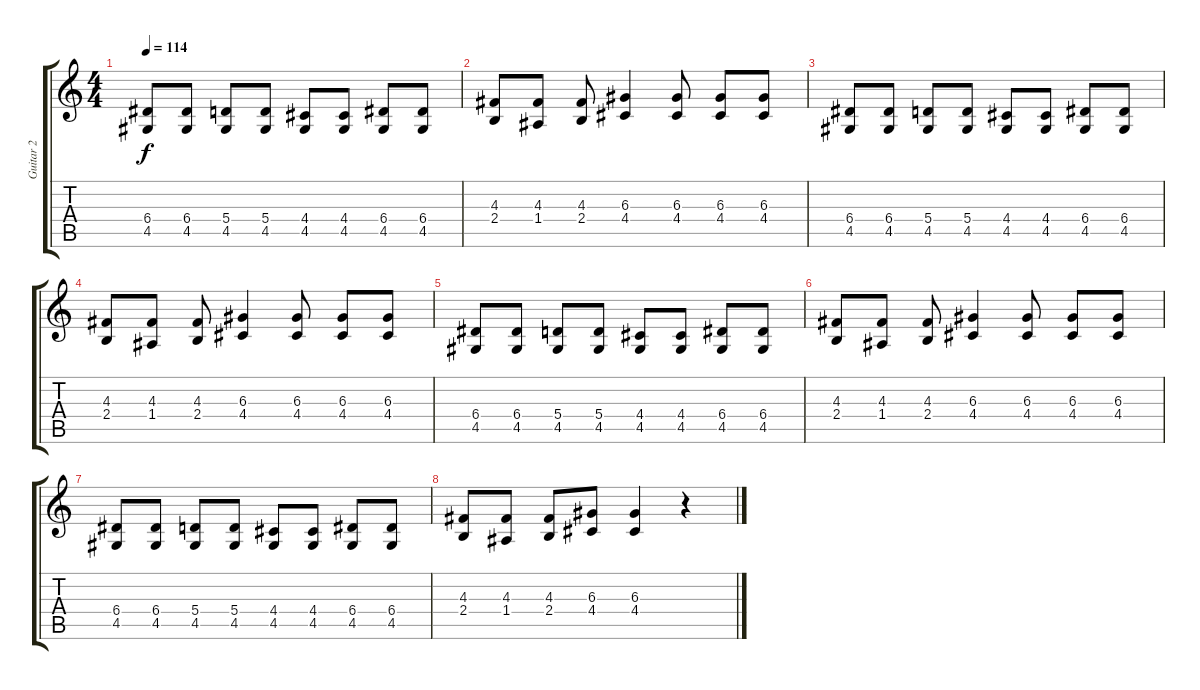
\track ("Guitar 2" "Guitar 2") {instrument overdrivenguitar}
\staff {score tabs}
\tuning (B3 Gb3 D3 A2 E2 B1) {hide}
\ts (4 4)
\tempo 114
\clef g2
\ks c
(6.4 4.5).8{dy f} (6.4 4.5).8 (5.4 4.5).8 (5.4 4.5).8 (4.4 4.5).8 (4.4 4.5).8 (6.4 4.5).8 (6.4 4.5).8 |
(4.3 2.4).8 (4.3 1.4).8 (4.3 2.4).8 (6.3 4.4).4 (6.3 4.4).8 (6.3 4.4).8 (6.3 4.4).8 |
(6.4 4.5).8 (6.4 4.5).8 (5.4 4.5).8 (5.4 4.5).8 (4.4 4.5).8 (4.4 4.5).8 (6.4 4.5).8 (6.4 4.5).8 |
(4.3 2.4).8 (4.3 1.4).8 (4.3 2.4).8 (6.3 4.4).4 (6.3 4.4).8 (6.3 4.4).8 (6.3 4.4).8 |
(6.4 4.5).8 (6.4 4.5).8 (5.4 4.5).8 (5.4 4.5).8 (4.4 4.5).8 (4.4 4.5).8 (6.4 4.5).8 (6.4 4.5).8 |
(4.3 2.4).8 (4.3 1.4).8 (4.3 2.4).8 (6.3 4.4).4 (6.3 4.4).8 (6.3 4.4).8 (6.3 4.4).8 |
(6.4 4.5).8 (6.4 4.5).8 (5.4 4.5).8 (5.4 4.5).8 (4.4 4.5).8 (4.4 4.5).8 (6.4 4.5).8 (6.4 4.5).8 |
(4.3 2.4).8 (4.3 1.4).8 (4.3 2.4).8 (6.3 4.4).8 (6.3 4.4).4 r.4
